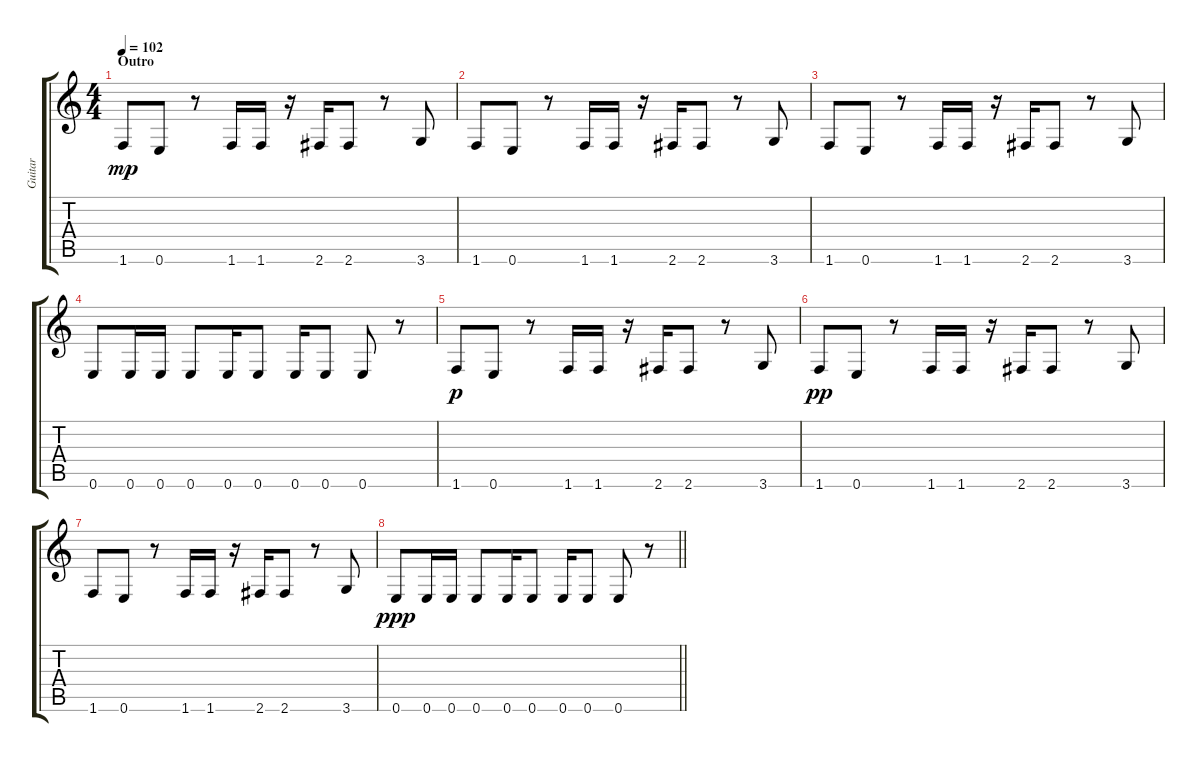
\track ("Guitar" "Guitar") {instrument distortionguitar}
\staff {score tabs}
\tuning (E4 B3 G3 D3 A2 E2) {hide}
\ts (4 4)
\section ("" "Outro")
\tempo 102
\clef g2
\ks c
1.6.8{dy mp volume 16} 0.6.8 r.8 1.6.16 1.6.16 r.16 2.6.16 2.6.8 r.8 3.6.8 |
1.6.8 0.6.8 r.8 1.6.16 1.6.16 r.16 2.6.16 2.6.8 r.8 3.6.8 |
1.6.8 0.6.8 r.8 1.6.16 1.6.16 r.16 2.6.16 2.6.8 r.8 3.6.8 |
0.6.8 0.6.16 0.6.16 0.6.8 0.6.16 0.6.8 0.6.16 0.6.8 0.6.8 r.8 |
1.6.8{dy p volume 16} 0.6.8 r.8 1.6.16 1.6.16 r.16 2.6.16 2.6.8 r.8 3.6.8 |
1.6.8{dy pp} 0.6.8 r.8 1.6.16 1.6.16 r.16 2.6.16 2.6.8 r.8 3.6.8 |
1.6.8 0.6.8 r.8 1.6.16 1.6.16 r.16 2.6.16 2.6.8 r.8 3.6.8 |
\barLineRight lightlight
0.6.8{dy ppp} 0.6.16 0.6.16 0.6.8 0.6.16 0.6.8 0.6.16 0.6.8 0.6.8 r.8
